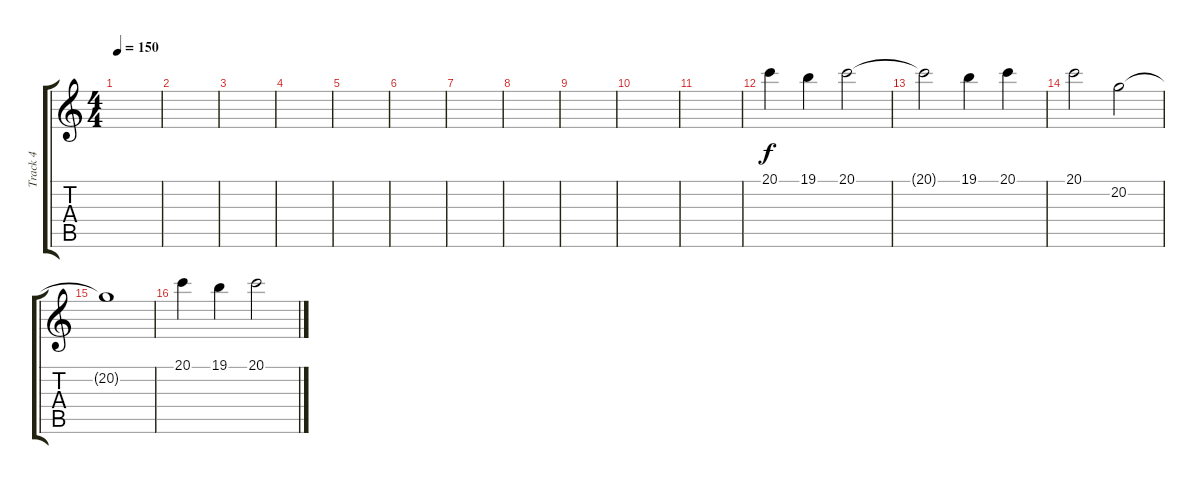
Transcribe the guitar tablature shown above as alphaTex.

\track ("Track 4" "Track 4") {instrument acousticgrandpiano}
\staff {score tabs}
\tuning (E4 B3 G3 D3 A2 E2) {hide}
\ts (4 4)
\tempo 150
\clef g2
\ks c
|
|
|
|
|
|
|
|
|
|
|
20.1.4 19.1.4 20.1.2 |
20.1{t}.2 19.1.4 20.1.4 |
20.1.2 20.2.2 |
20.2{t}.1 |
20.1.4 19.1.4 20.1.2
